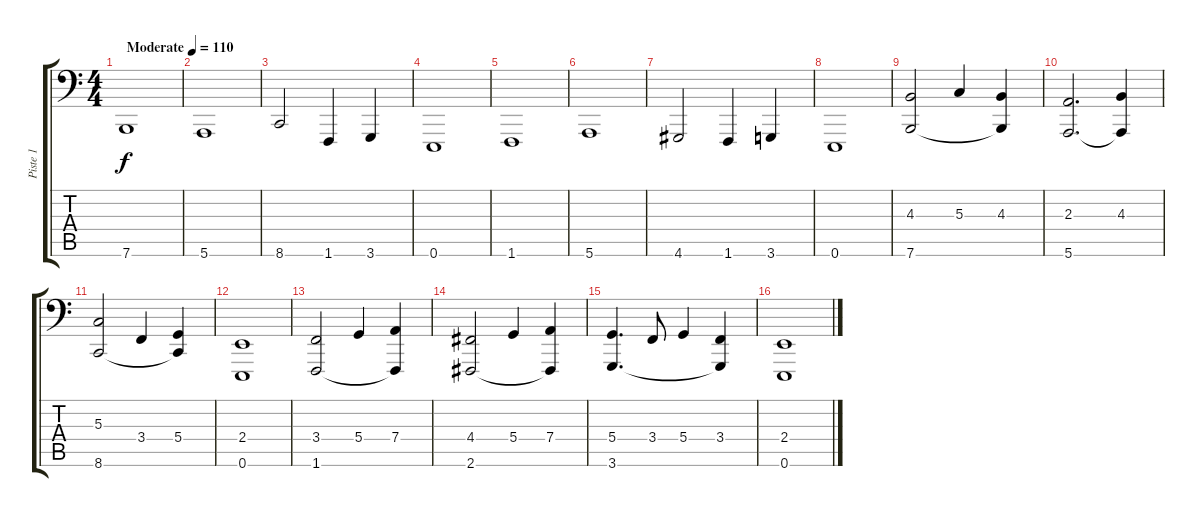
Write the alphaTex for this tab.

\track ("Piste 1" "Piste 1") {instrument stringensemble1}
\staff {score tabs}
\tuning (E3 B2 G2 D2 A1 E1) {hide}
\ts (4 4)
\tempo (110 "Moderate")
\clef f4
\ks c
7.6.1{dy f instrument stringensemble1} |
5.6.1 |
8.6.2 1.6.4 3.6.4 |
0.6.1 |
1.6.1 |
5.6.1 |
4.6.2 1.6.4 3.6.4 |
0.6.1 |
(4.3 7.6).2 5.3.4 (4.3 7.6{t}).4 |
(2.3 5.6).2{d} (4.3 5.6{t}).4 |
(5.3 8.6).2 3.4.4 (5.4 8.6{t}).4 |
(2.4 0.6).1 |
(3.4 1.6).2 5.4.4 (7.4 1.6{t}).4 |
(4.4 2.6).2 5.4.4 (7.4 2.6{t}).4 |
(5.4 3.6).4{d} 3.4.8 5.4.4 (3.4 3.6{t}).4 |
(2.4 0.6).1
